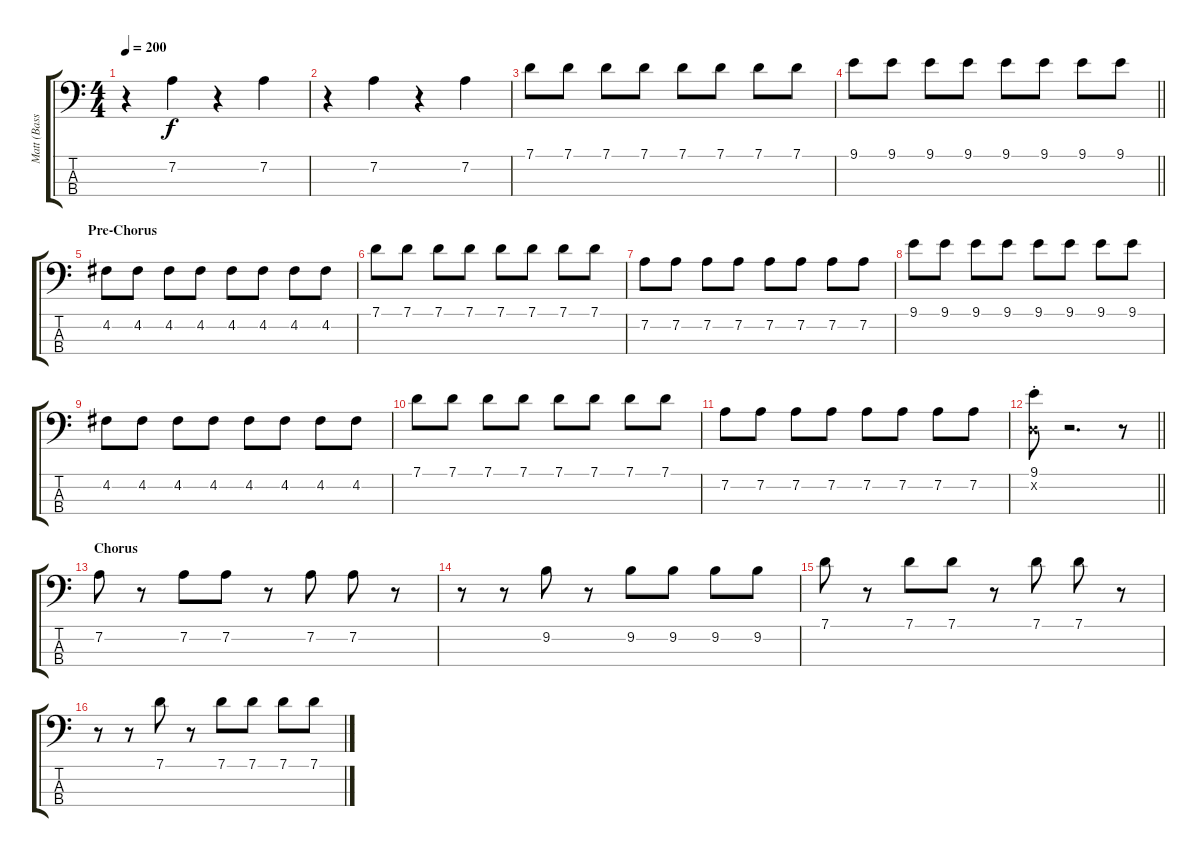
\track ("Matt (Bass Guitar)" "Matt (Bass") {instrument electricbassfinger}
\staff {score tabs}
\tuning (G2 D2 A1 E1) {hide}
\ts (4 4)
\tempo 200
\clef f4
\ks c
r.4{dy f} 7.2.4 r.4 7.2.4 |
r.4 7.2.4 r.4 7.2.4 |
7.1.8 7.1.8 7.1.8 7.1.8 7.1.8 7.1.8 7.1.8 7.1.8 |
\barLineRight lightlight
9.1.8 9.1.8 9.1.8 9.1.8 9.1.8 9.1.8 9.1.8 9.1.8 |
\section ("" "Pre-Chorus")
4.2.8 4.2.8 4.2.8 4.2.8 4.2.8 4.2.8 4.2.8 4.2.8 |
7.1.8 7.1.8 7.1.8 7.1.8 7.1.8 7.1.8 7.1.8 7.1.8 |
7.2.8 7.2.8 7.2.8 7.2.8 7.2.8 7.2.8 7.2.8 7.2.8 |
9.1.8 9.1.8 9.1.8 9.1.8 9.1.8 9.1.8 9.1.8 9.1.8 |
4.2.8 4.2.8 4.2.8 4.2.8 4.2.8 4.2.8 4.2.8 4.2.8 |
7.1.8 7.1.8 7.1.8 7.1.8 7.1.8 7.1.8 7.1.8 7.1.8 |
7.2.8 7.2.8 7.2.8 7.2.8 7.2.8 7.2.8 7.2.8 7.2.8 |
\barLineRight lightlight
(9.1{st} 0.2{x}).8 r.2{d} r.8 |
\section ("" "Chorus")
7.2.8 r.8 7.2.8 7.2.8 r.8 7.2.8 7.2.8 r.8 |
r.8 r.8 9.2.8 r.8 9.2.8 9.2.8 9.2.8 9.2.8 |
7.1.8 r.8 7.1.8 7.1.8 r.8 7.1.8 7.1.8 r.8 |
r.8 r.8 7.1.8 r.8 7.1.8 7.1.8 7.1.8 7.1.8
